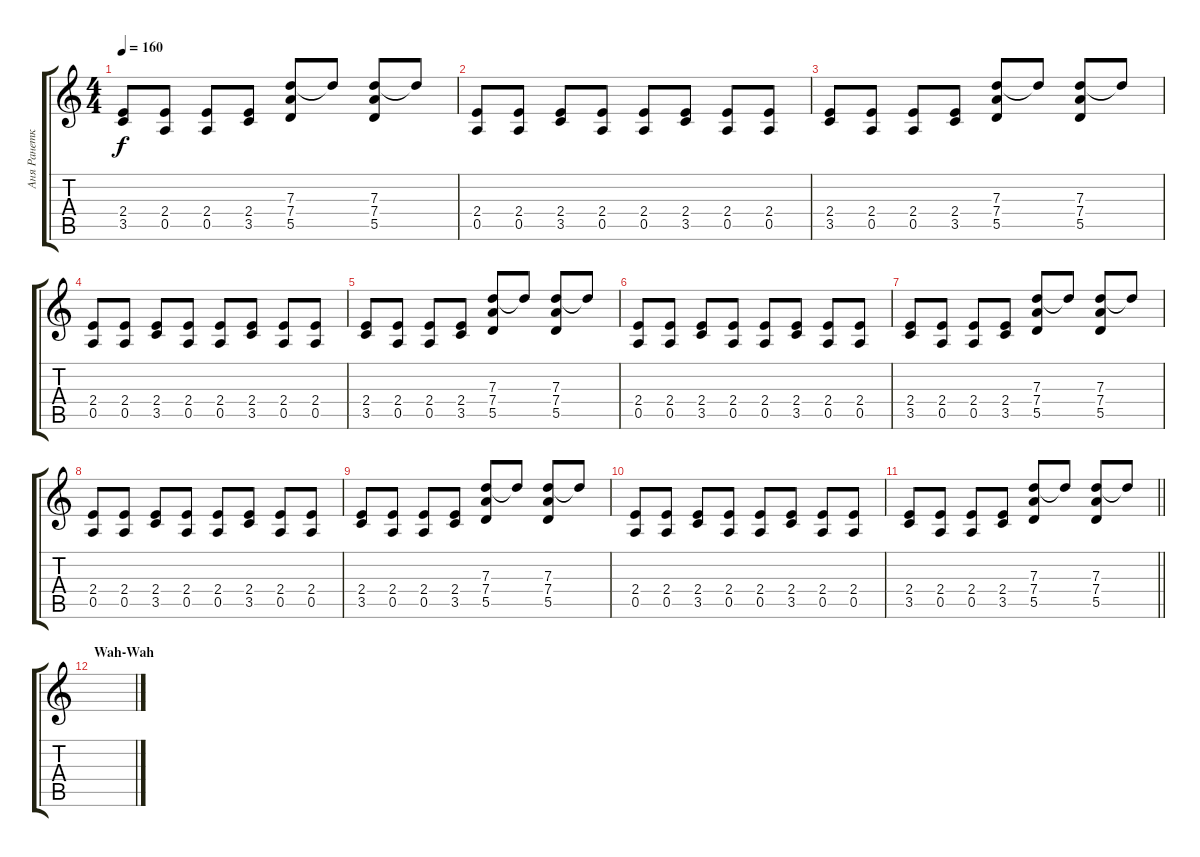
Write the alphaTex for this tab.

\track ("Аня Ранетка" "Аня Ранетк") {instrument overdrivenguitar}
\staff {score tabs}
\tuning (E4 B3 G3 D3 A2 E2) {hide}
\ts (4 4)
\tempo 160
\clef g2
\ks c
(2.4 3.5).8{dy f} (2.4 0.5).8 (2.4 0.5).8 (2.4 3.5).8 (7.3 7.4 5.5).8 7.3{t}.8 (7.3 7.4 5.5).8 7.3{t}.8 |
(2.4 0.5).8 (2.4 0.5).8 (2.4 3.5).8 (2.4 0.5).8 (2.4 0.5).8 (2.4 3.5).8 (2.4 0.5).8 (2.4 0.5).8 |
(2.4 3.5).8 (2.4 0.5).8 (2.4 0.5).8 (2.4 3.5).8 (7.3 7.4 5.5).8 7.3{t}.8 (7.3 7.4 5.5).8 7.3{t}.8 |
(2.4 0.5).8 (2.4 0.5).8 (2.4 3.5).8 (2.4 0.5).8 (2.4 0.5).8 (2.4 3.5).8 (2.4 0.5).8 (2.4 0.5).8 |
(2.4 3.5).8 (2.4 0.5).8 (2.4 0.5).8 (2.4 3.5).8 (7.3 7.4 5.5).8 7.3{t}.8 (7.3 7.4 5.5).8 7.3{t}.8 |
(2.4 0.5).8 (2.4 0.5).8 (2.4 3.5).8 (2.4 0.5).8 (2.4 0.5).8 (2.4 3.5).8 (2.4 0.5).8 (2.4 0.5).8 |
(2.4 3.5).8 (2.4 0.5).8 (2.4 0.5).8 (2.4 3.5).8 (7.3 7.4 5.5).8 7.3{t}.8 (7.3 7.4 5.5).8 7.3{t}.8 |
(2.4 0.5).8 (2.4 0.5).8 (2.4 3.5).8 (2.4 0.5).8 (2.4 0.5).8 (2.4 3.5).8 (2.4 0.5).8 (2.4 0.5).8 |
(2.4 3.5).8 (2.4 0.5).8 (2.4 0.5).8 (2.4 3.5).8 (7.3 7.4 5.5).8 7.3{t}.8 (7.3 7.4 5.5).8 7.3{t}.8 |
(2.4 0.5).8 (2.4 0.5).8 (2.4 3.5).8 (2.4 0.5).8 (2.4 0.5).8 (2.4 3.5).8 (2.4 0.5).8 (2.4 0.5).8 |
\barLineRight lightlight
(2.4 3.5).8 (2.4 0.5).8 (2.4 0.5).8 (2.4 3.5).8 (7.3 7.4 5.5).8 7.3{t}.8 (7.3 7.4 5.5).8 7.3{t}.8 |
\section ("" "Wah-Wah")
